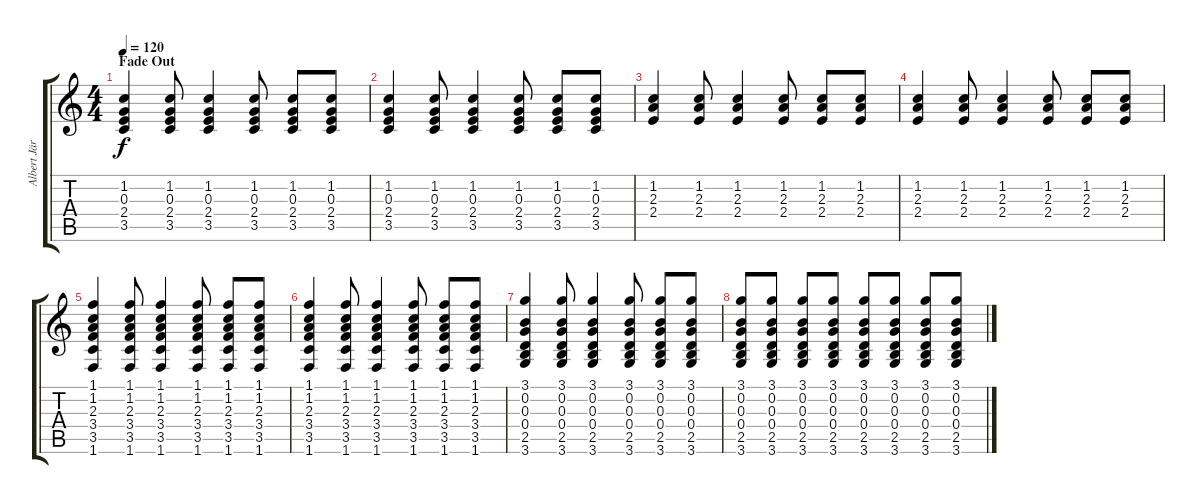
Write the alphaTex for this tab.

\track ("Albert Järvinen" "Albert Jär") {instrument distortionguitar}
\staff {score tabs}
\tuning (E4 B3 G3 D3 A2 E2) {hide}
\ts (4 4)
\section ("" "Fade Out")
\tempo 120
\clef g2
\ks c
(1.2 0.3 2.4 3.5).4{dy f volume 0} (1.2 0.3 2.4 3.5).8 (1.2 0.3 2.4 3.5).4 (1.2 0.3 2.4 3.5).8 (1.2 0.3 2.4 3.5).8 (1.2 0.3 2.4 3.5).8 |
(1.2 0.3 2.4 3.5).4 (1.2 0.3 2.4 3.5).8 (1.2 0.3 2.4 3.5).4 (1.2 0.3 2.4 3.5).8 (1.2 0.3 2.4 3.5).8 (1.2 0.3 2.4 3.5).8 |
(1.2 2.3 2.4).4 (1.2 2.3 2.4).8 (1.2 2.3 2.4).4 (1.2 2.3 2.4).8 (1.2 2.3 2.4).8 (1.2 2.3 2.4).8 |
(1.2 2.3 2.4).4 (1.2 2.3 2.4).8 (1.2 2.3 2.4).4 (1.2 2.3 2.4).8 (1.2 2.3 2.4).8 (1.2 2.3 2.4).8 |
(1.1 1.2 2.3 3.4 3.5 1.6).4 (1.1 1.2 2.3 3.4 3.5 1.6).8 (1.1 1.2 2.3 3.4 3.5 1.6).4 (1.1 1.2 2.3 3.4 3.5 1.6).8 (1.1 1.2 2.3 3.4 3.5 1.6).8 (1.1 1.2 2.3 3.4 3.5 1.6).8 |
(1.1 1.2 2.3 3.4 3.5 1.6).4 (1.1 1.2 2.3 3.4 3.5 1.6).8 (1.1 1.2 2.3 3.4 3.5 1.6).4 (1.1 1.2 2.3 3.4 3.5 1.6).8 (1.1 1.2 2.3 3.4 3.5 1.6).8 (1.1 1.2 2.3 3.4 3.5 1.6).8 |
(3.1 0.2 0.3 0.4 2.5 3.6).4 (3.1 0.2 0.3 0.4 2.5 3.6).8 (3.1 0.2 0.3 0.4 2.5 3.6).4 (3.1 0.2 0.3 0.4 2.5 3.6).8 (3.1 0.2 0.3 0.4 2.5 3.6).8 (3.1 0.2 0.3 0.4 2.5 3.6).8 |
(3.1 0.2 0.3 0.4 2.5 3.6).8 (3.1 0.2 0.3 0.4 2.5 3.6).8 (3.1 0.2 0.3 0.4 2.5 3.6).8 (3.1 0.2 0.3 0.4 2.5 3.6).8 (3.1 0.2 0.3 0.4 2.5 3.6).8 (3.1 0.2 0.3 0.4 2.5 3.6).8 (3.1 0.2 0.3 0.4 2.5 3.6).8 (3.1 0.2 0.3 0.4 2.5 3.6).8
